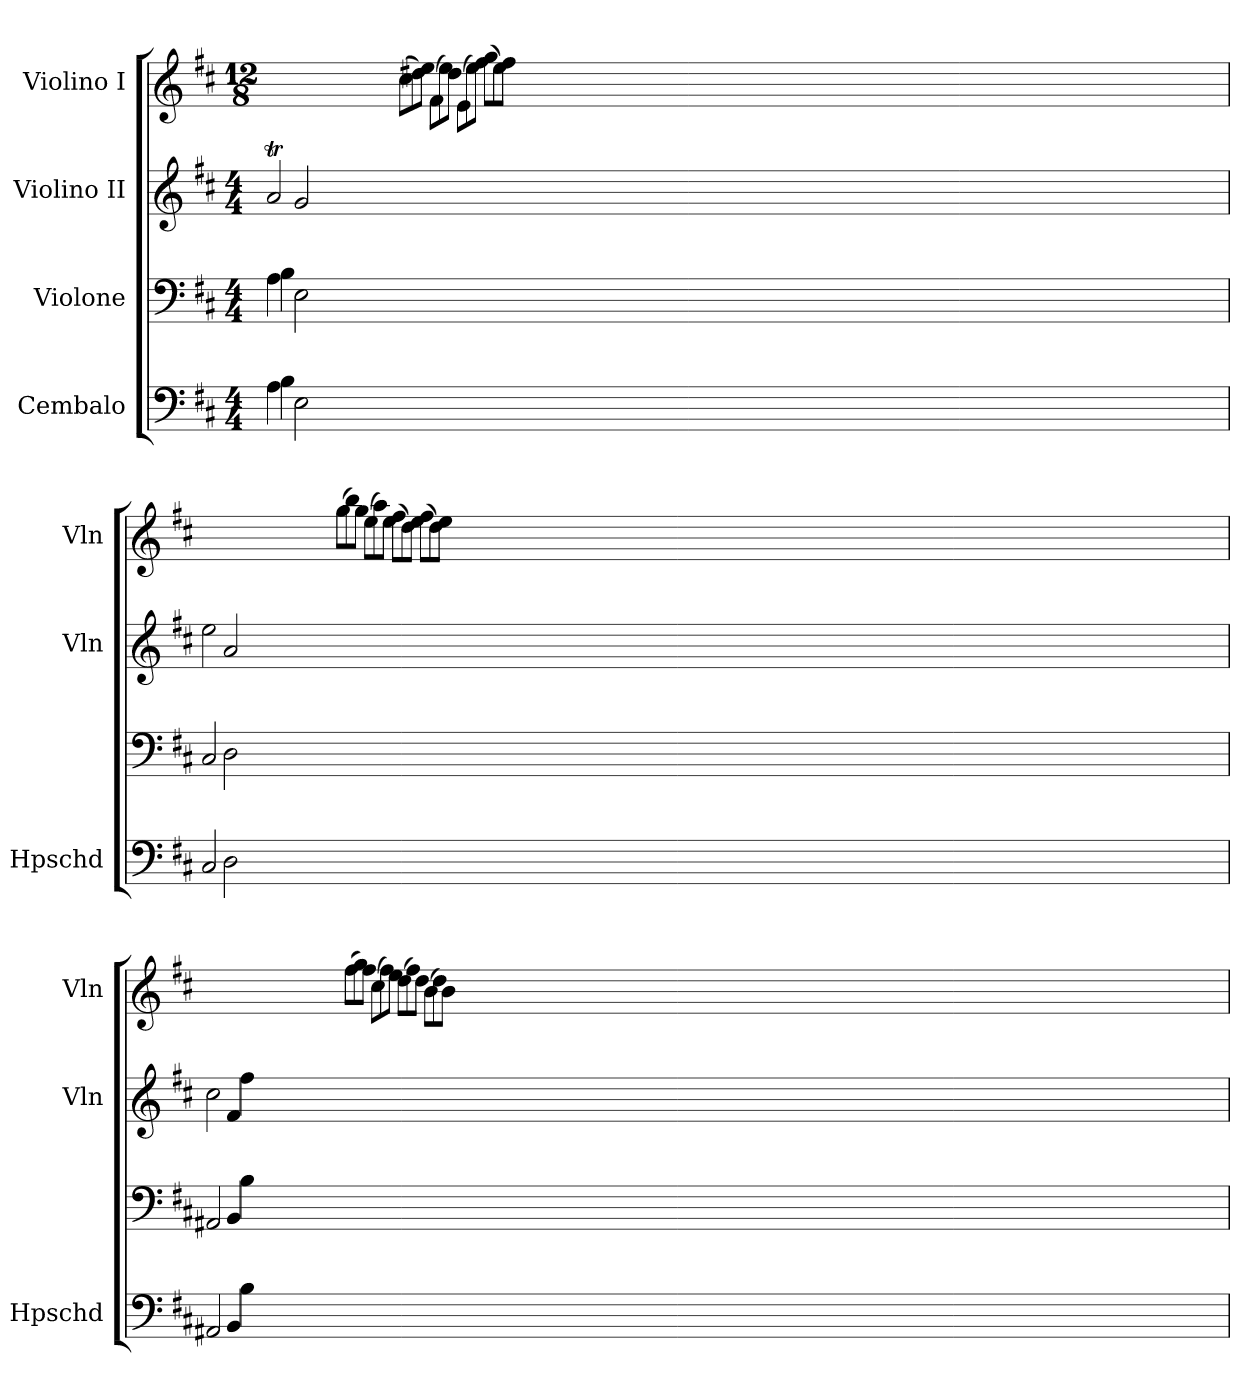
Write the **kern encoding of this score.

**kern	**kern	**kern	**kern
*part4	*part3	*part2	*part1
*staff4	*staff3	*staff2	*staff1
*I"Cembalo	*I"Violone	*I"Violino II	*I"Violino I
*I'Hpschd	*	*I'Vln	*I'Vln
*clefF4	*clefF4	*clefG2	*clefG2
*k[f#c#]	*k[f#c#]	*k[f#c#]	*k[f#c#]
*b:	*b:	*b:	*b:
*M4/4	*M4/4	*M4/4	*M12/8
=	=	=	=
4A	4A	2aT	12%71ryy
4B	4B	.	.
2E	2E	2g	.
12%59ryy	12%59ryy	12%59ryy	.
24%121ryy	24%121ryy	24%121ryy	(8cc#L
.	.	.	8dd#X)
.	.	.	8eeJ
.	.	.	(8f#L
.	.	.	8ee)
.	.	.	8dd#J
.	.	.	(8eL
.	.	.	8ee)
.	.	.	8ff#J
.	.	.	(8ggL
.	.	.	8ee)
.	.	.	8ff#J
.	.	.	6%365ryy
6%31ryy	6%31ryy	6%31ryy	.
24%127ryy	24%127ryy	24%127ryy	.
12%65ryy	12%65ryy	12%65ryy	.
24%133ryy	24%133ryy	24%133ryy	.
3%17ryy	3%17ryy	3%17ryy	.
24%139ryy	24%139ryy	24%139ryy	.
12%71ryy	12%71ryy	12%71ryy	.
24%145ryy	24%145ryy	24%145ryy	.
6%37ryy	6%37ryy	6%37ryy	.
24%151ryy	24%151ryy	24%151ryy	.
=	=	=	=
2C#	2C#	2ee	12%77ryy
2D	2D	2a	.
12%65ryy	12%65ryy	12%65ryy	.
24%133ryy	24%133ryy	24%133ryy	(8ggL
.	.	.	8bb)
.	.	.	8ggJ
.	.	.	(8eeL
.	.	.	8aa)
.	.	.	8eeJ
.	.	.	(8ff#L
.	.	.	8dd)
.	.	.	8eeJ
.	.	.	(8ff#L
.	.	.	8dd)
.	.	.	8eeJ
.	.	.	3%199ryy
3%17ryy	3%17ryy	3%17ryy	.
24%139ryy	24%139ryy	24%139ryy	.
12%71ryy	12%71ryy	12%71ryy	.
24%145ryy	24%145ryy	24%145ryy	.
6%37ryy	6%37ryy	6%37ryy	.
24%151ryy	24%151ryy	24%151ryy	.
12%77ryy	12%77ryy	12%77ryy	.
24%157ryy	24%157ryy	24%157ryy	.
3%20ryy	3%20ryy	3%20ryy	.
24%163ryy	24%163ryy	24%163ryy	.
=	=	=	=
2AA#X	2AA#X	2cc#	12%83ryy
4BB	4BB	4f#	.
4B	4B	4ff#	.
12%71ryy	12%71ryy	12%71ryy	.
24%145ryy	24%145ryy	24%145ryy	(8ff#L
.	.	.	8gg)
.	.	.	8ff#J
.	.	.	(8cc#L
.	.	.	8ff#)
.	.	.	8eeJ
.	.	.	(8ddL
.	.	.	8ff#)
.	.	.	8ddJ
.	.	.	(8bL
.	.	.	8dd)
.	.	.	8bJ
.	.	.	6%431ryy
6%37ryy	6%37ryy	6%37ryy	.
24%151ryy	24%151ryy	24%151ryy	.
12%77ryy	12%77ryy	12%77ryy	.
24%157ryy	24%157ryy	24%157ryy	.
3%20ryy	3%20ryy	3%20ryy	.
24%163ryy	24%163ryy	24%163ryy	.
12%83ryy	12%83ryy	12%83ryy	.
24%169ryy	24%169ryy	24%169ryy	.
6%43ryy	6%43ryy	6%43ryy	.
24%175ryy	24%175ryy	24%175ryy	.
=	=	=	=
*-	*-	*-	*-
